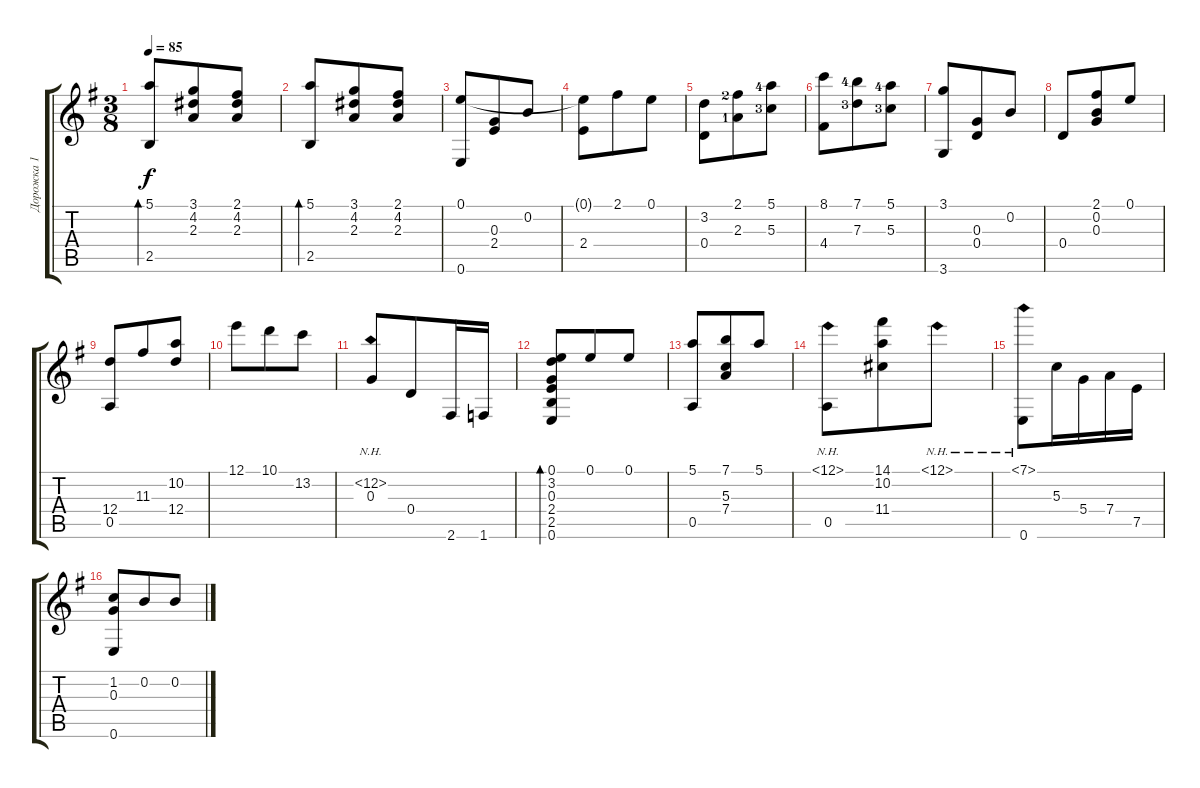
\track ("Дорожка 1" "Дорожка 1") {instrument acousticguitarnylon}
\staff {score tabs}
\tuning (E4 B3 G3 D3 A2 E2) {hide}
\ts (3 8)
\tempo 85
\clef g2
\ks eminor
(5.1 2.5).8{bd 240 dy f} (3.1 4.2 2.3).8 (2.1 4.2 2.3).8 |
(5.1 2.5).8{bd 240} (3.1 4.2 2.3).8 (2.1 4.2 2.3).8 |
(0.1 0.6).8 (0.3 2.4).8 0.2.8 |
(0.1{t} 2.4).8 2.1.8 0.1.8 |
(3.2 0.4).8 (2.1{lf 3} 2.3{lf 2}).8 (5.1{lf 5} 5.3{lf 4}).8 |
(8.1 4.4).8 (7.1{lf 5} 7.3{lf 4}).8 (5.1{lf 5} 5.3{lf 4}).8 |
(3.1 3.6).8 (0.3 0.4).8 0.2.8 |
0.4.8 (2.1 0.2 0.3).8 0.1.8 |
(12.4 0.5).8 11.3.8 (10.2 12.4).8 |
12.1.8 10.1.8 13.2.8 |
(12.2{nh} 0.3).8 0.4.8 2.6.16 1.6.16 |
(0.1 3.2 0.3 2.4 2.5 0.6).8{bd 240} 0.1.8 0.1.8 |
(5.1 0.5).8 (7.1 5.3 7.4).8 5.1.8 |
(12.1{nh} 0.5).8 (14.1 10.2 11.4).8 12.1{nh}.8 |
(7.1{nh} 0.6).8 5.3.16 5.4.16 7.4.16 7.5.16 |
(1.2 0.3 0.6).8 0.2.8 0.2.8
